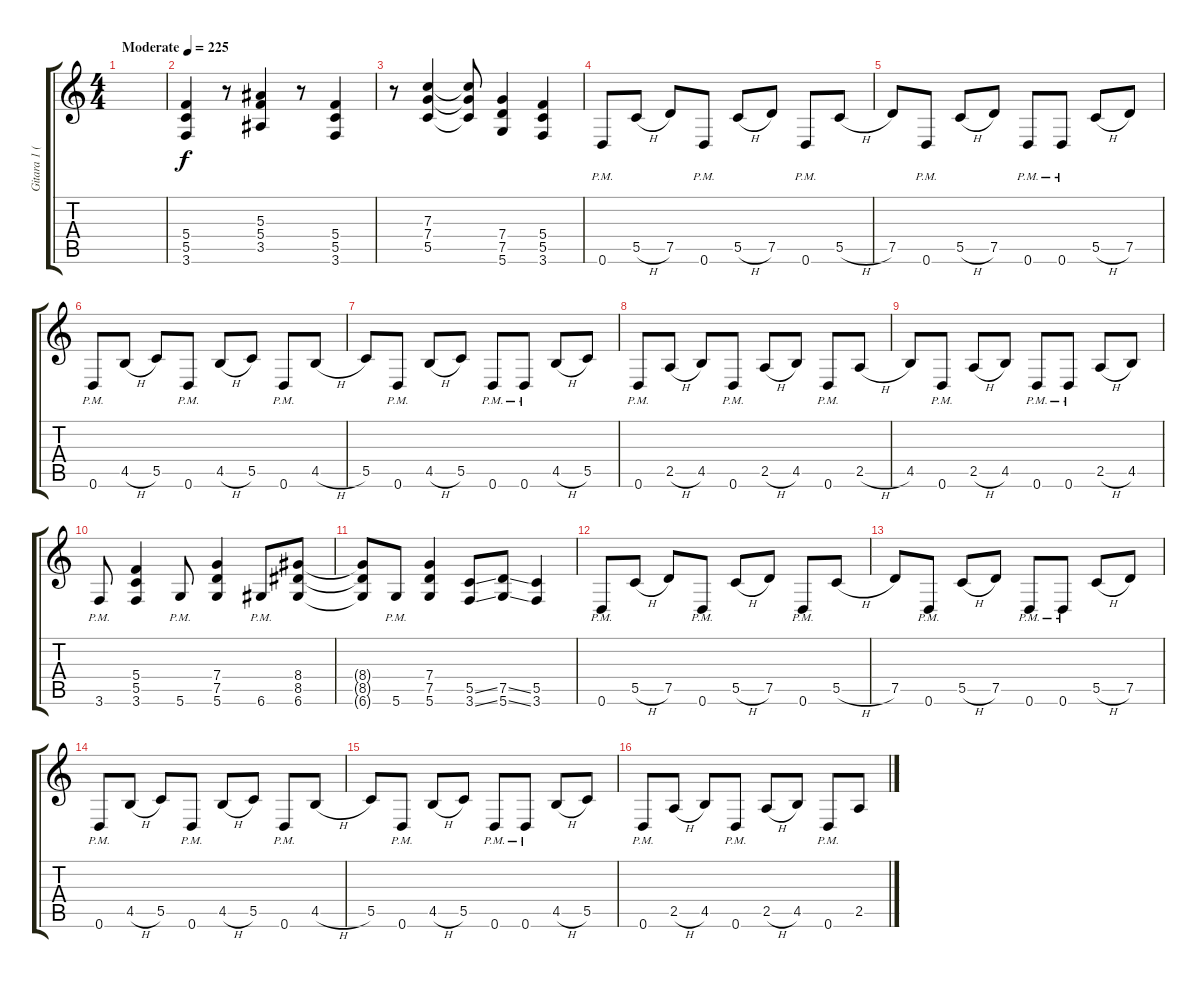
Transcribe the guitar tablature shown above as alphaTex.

\track ("Gitara 1 (wiciu)" "Gitara 1 (") {instrument distortionguitar}
\staff {score tabs}
\tuning (D4 A3 F3 C3 G2 D2) {hide}
\ts (4 4)
\tempo (225 "Moderate")
\clef g2
\ks c
|
(5.4 5.5 3.6).4 r.8 (5.3 5.4 3.5).4 r.8 (5.4 5.5 3.6).4 |
r.8 (7.3 7.4 5.5).4 (7.3{t} 7.4{t} 5.5{t}).8 (7.4 7.5 5.6).4 (5.4 5.5 3.6).4 |
0.6{pm}.8 5.5{h}.8 7.5.8 0.6{pm}.8 5.5{h}.8 7.5.8 0.6{pm}.8 5.5{h}.8 |
7.5.8 0.6{pm}.8 5.5{h}.8 7.5.8 0.6{pm}.8 0.6{pm}.8 5.5{h}.8 7.5.8 |
0.6{pm}.8 4.5{h}.8 5.5.8 0.6{pm}.8 4.5{h}.8 5.5.8 0.6{pm}.8 4.5{h}.8 |
5.5.8 0.6{pm}.8 4.5{h}.8 5.5.8 0.6{pm}.8 0.6{pm}.8 4.5{h}.8 5.5.8 |
0.6{pm}.8 2.5{h}.8 4.5.8 0.6{pm}.8 2.5{h}.8 4.5.8 0.6{pm}.8 2.5{h}.8 |
4.5.8 0.6{pm}.8 2.5{h}.8 4.5.8 0.6{pm}.8 0.6{pm}.8 2.5{h}.8 4.5.8 |
3.6{pm}.8 (5.4 5.5 3.6).4 5.6{pm}.8 (7.4 7.5 5.6).4 6.6{pm}.8 (8.4 8.5 6.6).8 |
(8.4{t} 8.5{t} 6.6{t}).8 5.6{pm}.8 (7.4 7.5 5.6).4 (5.5{ss} 3.6{ss}).8 (7.5{ss} 5.6{ss}).8 (5.5 3.6).4 |
0.6{pm}.8 5.5{h}.8 7.5.8 0.6{pm}.8 5.5{h}.8 7.5.8 0.6{pm}.8 5.5{h}.8 |
7.5.8 0.6{pm}.8 5.5{h}.8 7.5.8 0.6{pm}.8 0.6{pm}.8 5.5{h}.8 7.5.8 |
0.6{pm}.8 4.5{h}.8 5.5.8 0.6{pm}.8 4.5{h}.8 5.5.8 0.6{pm}.8 4.5{h}.8 |
5.5.8 0.6{pm}.8 4.5{h}.8 5.5.8 0.6{pm}.8 0.6{pm}.8 4.5{h}.8 5.5.8 |
0.6{pm}.8 2.5{h}.8 4.5.8 0.6{pm}.8 2.5{h}.8 4.5.8 0.6{pm}.8 2.5{h}.8
